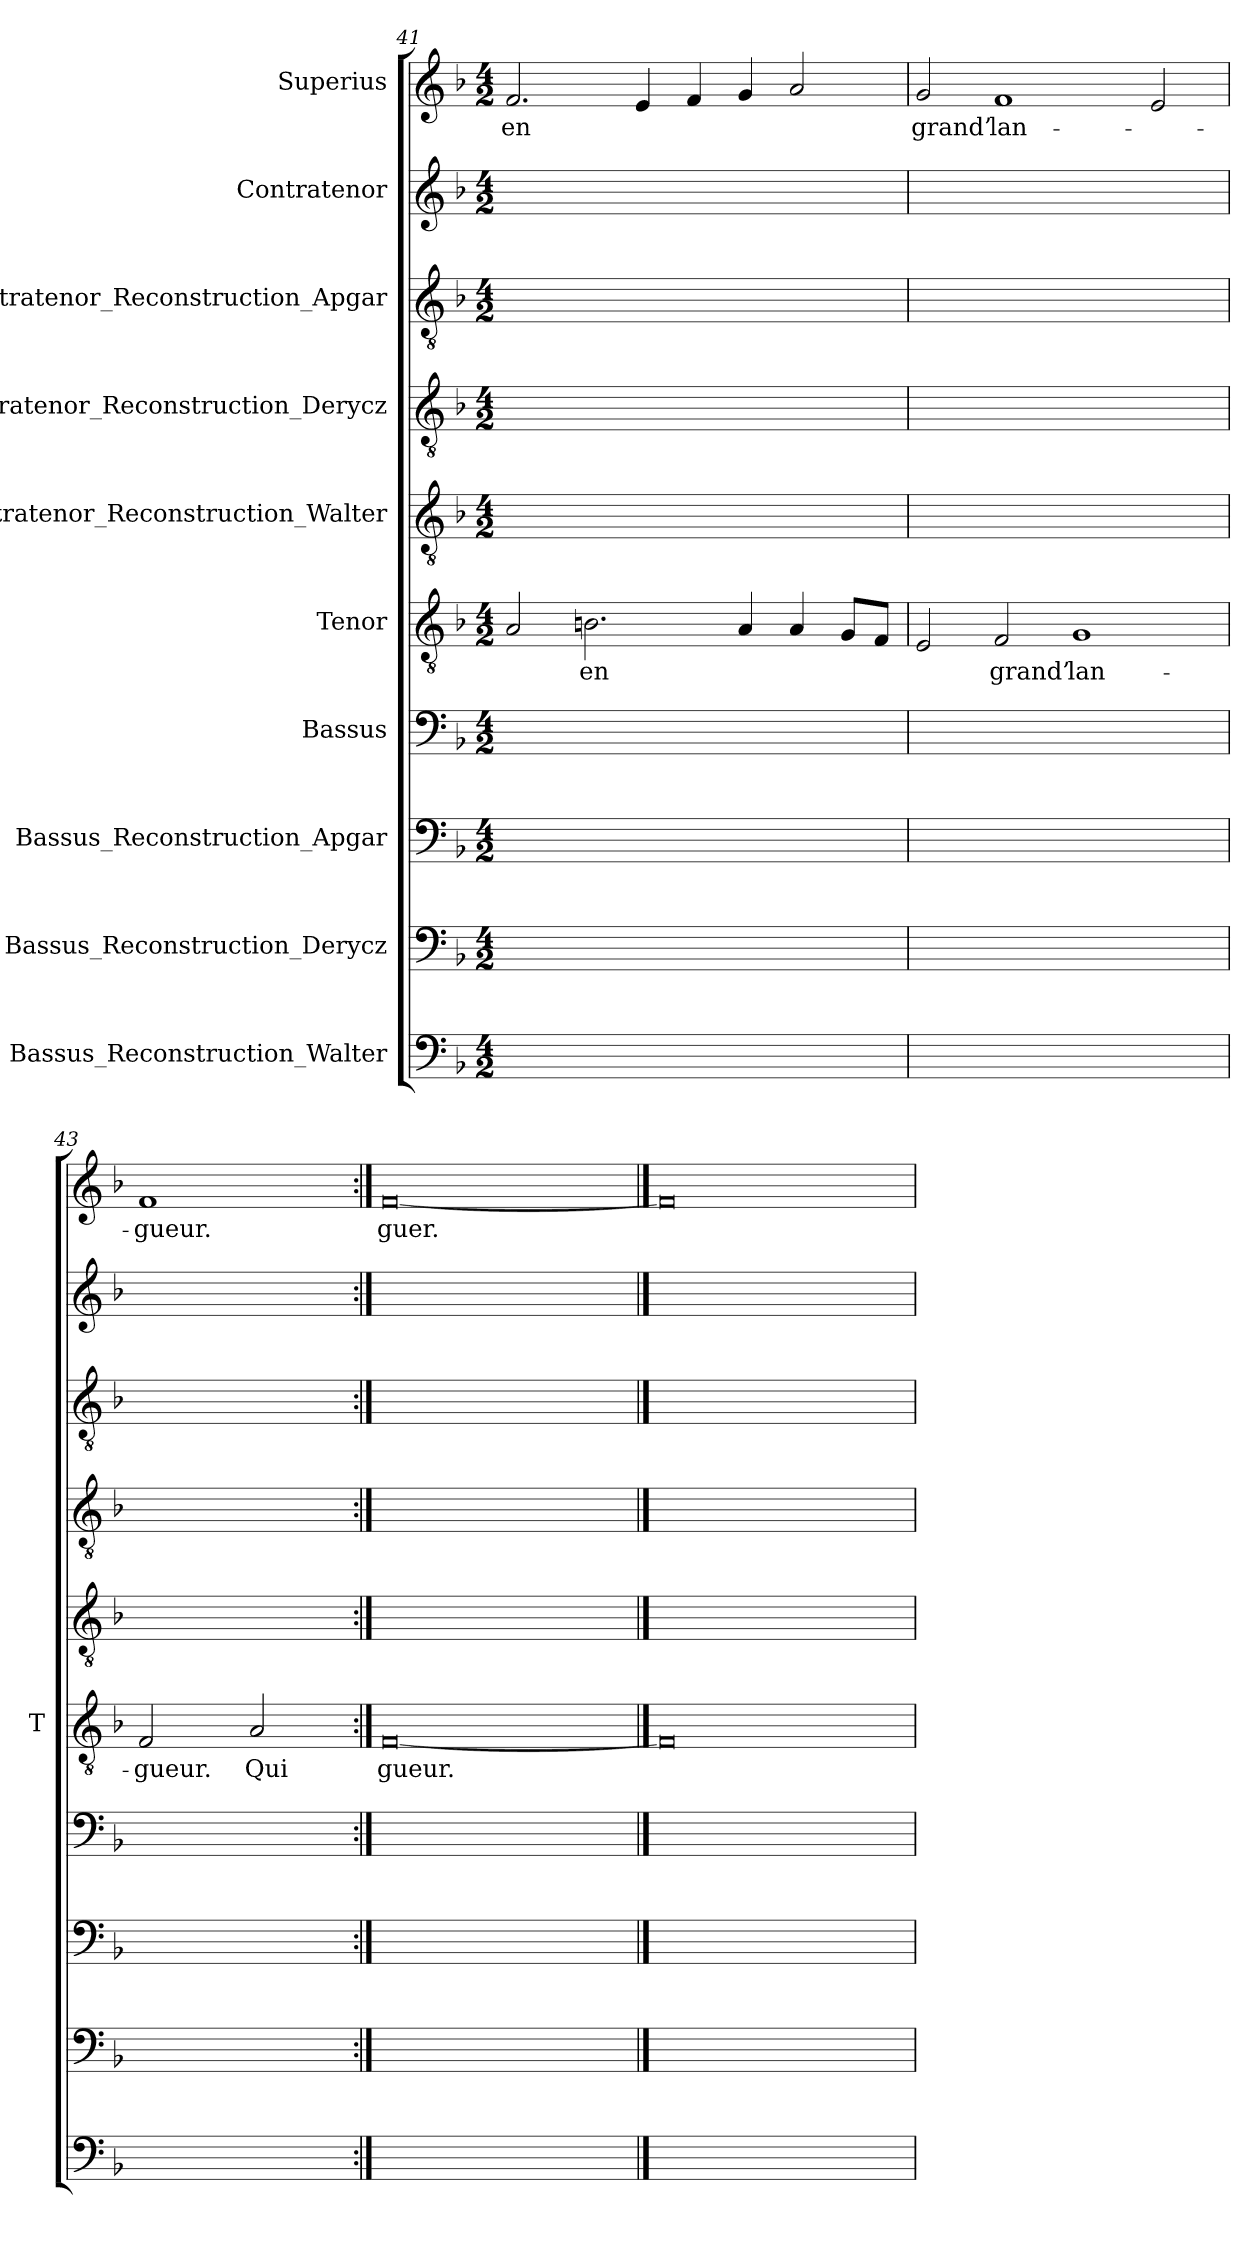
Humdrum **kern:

**kern	**kern	**kern	**kern	**kern	**text	**kern	**kern	**kern	**kern	**kern	**text
*part10	*part9	*part8	*part7	*part6	*part6	*part5	*part4	*part3	*part2	*part1	*part1
*staff10	*staff9	*staff8	*staff7	*staff6	*staff6	*staff5	*staff4	*staff3	*staff2	*staff1	*staff1
*I"Bassus_Reconstruction_Walter	*I"Bassus_Reconstruction_Derycz	*I"Bassus_Reconstruction_Apgar	*I"Bassus	*I"Tenor	*	*I"Contratenor_Reconstruction_Walter	*I"Contratenor_Reconstruction_Derycz	*I"Contratenor_Reconstruction_Apgar	*I"Contratenor	*I"Superius	*
*	*	*	*	*I'T	*	*	*	*	*	*	*
*clefF4	*clefF4	*clefF4	*clefF4	*clefGv2	*	*clefGv2	*clefGv2	*clefGv2	*clefG2	*clefG2	*
*k[b-]	*k[b-]	*k[b-]	*k[b-]	*k[b-]	*	*k[b-]	*k[b-]	*k[b-]	*k[b-]	*k[b-]	*
*M4/2	*M4/2	*M4/2	*M4/2	*M4/2	*	*M4/2	*M4/2	*M4/2	*M4/2	*M4/2	*
=41	=41	=41	=41	=41	=41	=41	=41	=41	=41	=41	=41
0ryy	0ryy	0ryy	0ryy	2A	.	0ryy	0ryy	0ryy	0ryy	2.f	-en
.	.	.	.	2.Bn	-en	.	.	.	.	.	.
.	.	.	.	.	.	.	.	.	.	4e	.
.	.	.	.	.	.	.	.	.	.	4f	.
.	.	.	.	4A	.	.	.	.	.	4g	.
.	.	.	.	4A	.	.	.	.	.	2a	.
.	.	.	.	8GL	.	.	.	.	.	.	.
.	.	.	.	8FJ	.	.	.	.	.	.	.
=42	=42	=42	=42	=42	=42	=42	=42	=42	=42	=42	=42
0ryy	0ryy	0ryy	0ryy	2E	.	0ryy	0ryy	0ryy	0ryy	2g	-grand’
.	.	.	.	2F	-grand’	.	.	.	.	1f	lan-
.	.	.	.	1G	lan-	.	.	.	.	.	.
.	.	.	.	.	.	.	.	.	.	2e	.
=43	=43	=43	=43	=43	=43	=43	=43	=43	=43	=43	=43
1ryy	1ryy	1ryy	1ryy	2F	-gueur.	1ryy	1ryy	1ryy	1ryy	1f	-gueur.
.	.	.	.	2A	-Qui	.	.	.	.	.	.
=44:|!	=44:|!	=44:|!	=44:|!	=44:|!	=44:|!	=44:|!	=44:|!	=44:|!	=44:|!	=44:|!	=44:|!
0ryy	0ryy	0ryy	0ryy	[0F	-gueur.	0ryy	0ryy	0ryy	0ryy	[0f	-guer.
==45	==45	==45	==45	==45	==45	==45	==45	==45	==45	==45	==45
0ryy	0ryy	0ryy	0ryy	0F]	.	0ryy	0ryy	0ryy	0ryy	0f]	.
=	=	=	=	=	=	=	=	=	=	=	=
*-	*-	*-	*-	*-	*-	*-	*-	*-	*-	*-	*-
